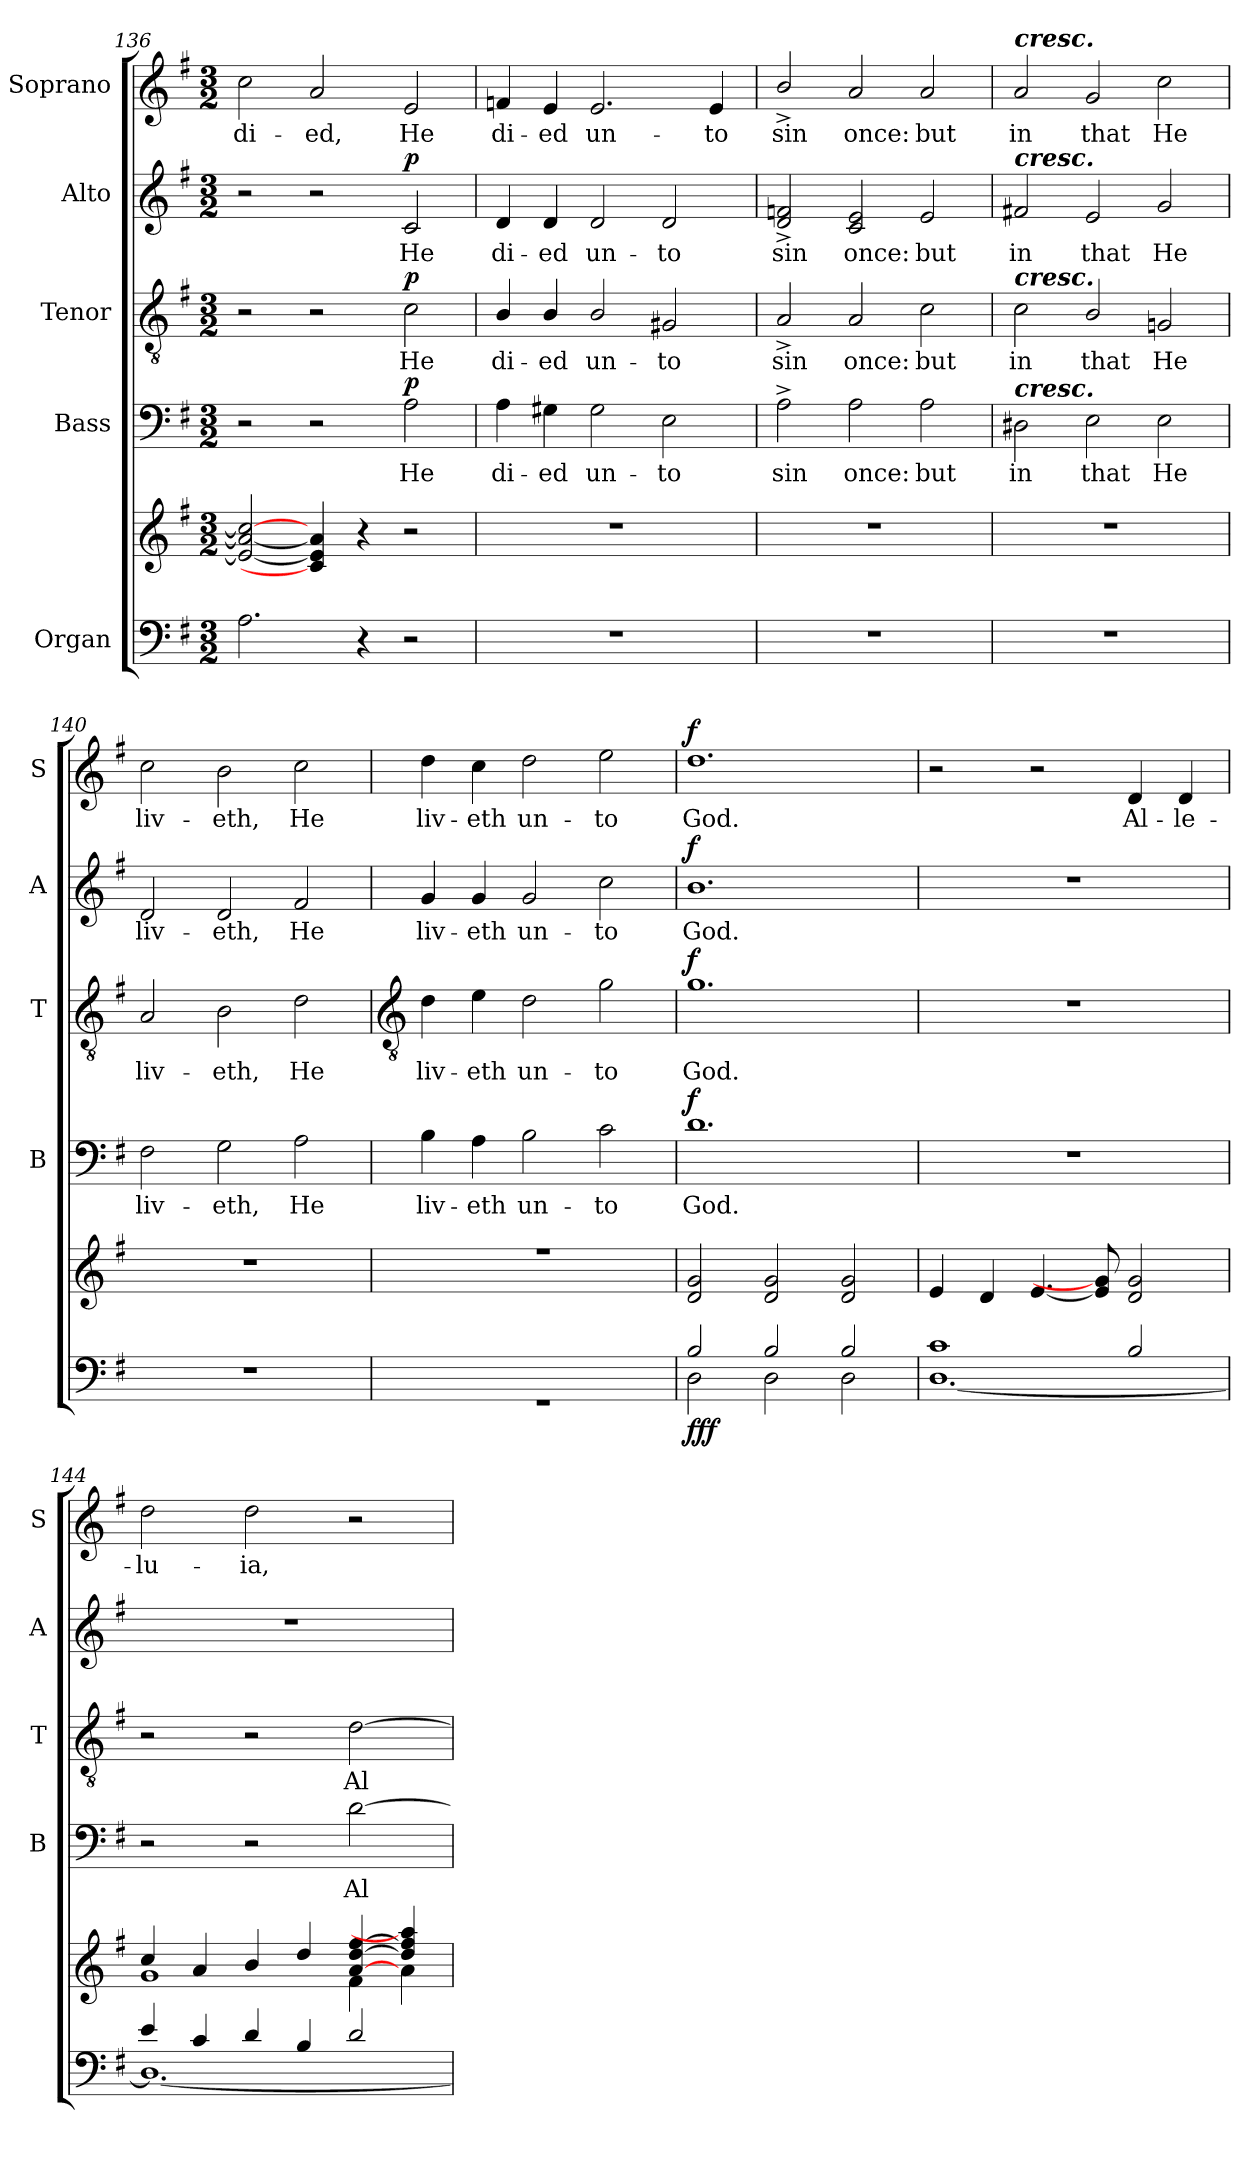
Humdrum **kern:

**kern	**kern	**dynam	**kern	**text	**dynam	**kern	**text	**dynam	**kern	**text	**dynam	**kern	**text	**dynam
*part5	*part5	*part5	*part4	*part4	*part4	*part3	*part3	*part3	*part2	*part2	*part2	*part1	*part1	*part1
*staff6	*staff5	*staff5/6	*staff4	*staff4	*staff4	*staff3	*staff3	*staff3	*staff2	*staff2	*staff2	*staff1	*staff1	*staff1
*I"Organ	*	*	*I"Bass	*	*	*I"Tenor	*	*	*I"Alto	*	*	*I"Soprano	*	*
*	*	*	*I'B	*	*	*I'T	*	*	*I'A	*	*	*I'S	*	*
*clefF4	*clefG2	*	*clefF4	*	*	*clefGv2	*	*	*clefG2	*	*	*clefG2	*	*
*k[f#]	*k[f#]	*	*k[f#]	*	*	*k[f#]	*	*	*k[f#]	*	*	*k[f#]	*	*
*G:	*G:	*	*G:	*	*	*G:	*	*	*G:	*	*	*G:	*	*
*M3/2	*M3/2	*	*M3/2	*	*	*M3/2	*	*	*M3/2	*	*	*M3/2	*	*
=136	=136	=136	=136	=136	=136	=136	=136	=136	=136	=136	=136	=136	=136	=136
!	!	!	!	!	!	!	!	!	!	!	!	!	!LO:LY:b	!
2.A	2e_ 2a_ 2cc_	.	2r	.	.	2r	.	.	2r	.	.	2cc	di-	.
!	!	!	!	!	!	!	!	!	!	!	!	!	!LO:LY:b	!
.	4c] 4e] 4a]	.	2r	.	.	2r	.	.	2r	.	.	2a	-ed,	.
4r	4r	.	.	.	.	.	.	.	.	.	.	.	.	.
!	!	!	!	!LO:LY:b	!LO:DY:b	!	!LO:LY:b	!LO:DY:b	!	!LO:LY:b	!LO:DY:b	!	!LO:LY:b	!
2r	2r	.	2A	He	p	2c	He	p	2c	He	p	2e	He	.
=137	=137	=137	=137	=137	=137	=137	=137	=137	=137	=137	=137	=137	=137	=137
!LO:N:vis=1	!LO:N:vis=1	!	!	!LO:LY:b	!	!	!LO:LY:b	!	!	!LO:LY:b	!	!	!LO:LY:b	!
1.r	1.r	.	4A	di-	.	4B/	di-	.	4d	di-	.	4fn	di-	.
!	!	!	!	!LO:LY:b	!	!	!LO:LY:b	!	!	!LO:LY:b	!	!	!LO:LY:b	!
.	.	.	4G#X	-ed	.	4B/	-ed	.	4d	-ed	.	4e	-ed	.
!	!	!	!	!LO:LY:b	!	!	!LO:LY:b	!	!	!LO:LY:b	!	!	!LO:LY:b	!
.	.	.	2G#	un-	.	2B/	un-	.	2d	un-	.	2.e	un-	.
!	!	!	!	!LO:LY:b	!	!	!LO:LY:b	!	!	!LO:LY:b	!	!	!	!
.	.	.	2E	-to	.	2G#X	-to	.	2d	-to	.	.	.	.
!	!	!	!	!	!	!	!	!	!	!	!	!	!LO:LY:b	!
.	.	.	.	.	.	.	.	.	.	.	.	4e	-to	.
=138	=138	=138	=138	=138	=138	=138	=138	=138	=138	=138	=138	=138	=138	=138
!LO:N:vis=1	!LO:N:vis=1	!	!	!LO:LY:b	!	!	!LO:LY:b	!	!	!LO:LY:b	!	!	!LO:LY:b	!
1.r	1.r	.	2A^\	sin	.	2A^/	sin	.	2d/^ 2fn/^	sin	.	2b^/	sin	.
!	!	!	!	!LO:LY:b	!	!	!LO:LY:b	!	!	!LO:LY:b	!	!	!LO:LY:b	!
.	.	.	2A	once:	.	2A	once:	.	2c 2e	once:	.	2a	once:	.
!	!	!	!	!LO:LY:b	!	!	!LO:LY:b	!	!	!LO:LY:b	!	!	!LO:LY:b	!
.	.	.	2A	but	.	2c	but	.	2e	but	.	2a	but	.
=139	=139	=139	=139	=139	=139	=139	=139	=139	=139	=139	=139	=139	=139	=139
!	!	!	!	!	!	!	!	!	!	!	!	!LO:TX:a:Bi:t=cresc.	!	!
!	!	!	!	!	!	!	!	!	!LO:TX:a:Bi:t=cresc.	!	!	!	!	!
!	!	!	!	!	!	!LO:TX:a:Bi:t=cresc.	!	!	!	!	!	!	!	!
!	!	!	!LO:TX:a:Bi:t=cresc.	!	!	!	!	!	!	!	!	!	!	!
!LO:N:vis=1	!LO:N:vis=1	!	!	!LO:LY:b	!	!	!LO:LY:b	!	!	!LO:LY:b	!	!	!LO:LY:b	!
1.r	1.r	.	2D#X	in	.	2c	in	.	2f#X	in	.	2a	in	.
!	!	!	!	!LO:LY:b	!	!	!LO:LY:b	!	!	!LO:LY:b	!	!	!LO:LY:b	!
.	.	.	2E	that	.	2B/	that	.	2e	that	.	2g	that	.
!	!	!	!	!LO:LY:b	!	!	!LO:LY:b	!	!	!LO:LY:b	!	!	!LO:LY:b	!
.	.	.	2E	He	.	2Gn	He	.	2g	He	.	2cc	He	.
=140	=140	=140	=140	=140	=140	=140	=140	=140	=140	=140	=140	=140	=140	=140
!LO:N:vis=1	!LO:N:vis=1	!	!	!LO:LY:b	!	!	!LO:LY:b	!	!	!LO:LY:b	!	!	!LO:LY:b	!
1.r	1.r	.	2F#	liv-	.	2A	liv-	.	2d	liv-	.	2cc	liv-	.
!	!	!	!	!LO:LY:b	!	!	!LO:LY:b	!	!	!LO:LY:b	!	!	!LO:LY:b	!
.	.	.	2G	-eth,	.	2B	-eth,	.	2d	-eth,	.	2b	-eth,	.
!	!	!	!	!LO:LY:b	!	!	!LO:LY:b	!	!	!LO:LY:b	!	!	!LO:LY:b	!
.	.	.	2A	He	.	2d	He	.	2f#	He	.	2cc	He	.
!!LO:LB:g=z
=141	=141	=141	=141	=141	=141	=141	=141	=141	=141	=141	=141	=141	=141	=141
*	*	*	*	*	*	*clefGv2	*	*	*	*	*	*	*	*
*^	*^	*	*	*	*	*	*	*	*	*	*	*	*	*
!	!LO:N:vis=1	!LO:N:vis=1	!LO:N:vis=1	!	!	!LO:LY:b	!	!	!LO:LY:b	!	!	!LO:LY:b	!	!	!LO:LY:b	!
1.ryy	1.r	1.r	1.ryy	.	4B	liv-	.	4d	liv-	.	4g	liv-	.	4dd	liv-	.
!	!	!	!	!	!	!LO:LY:b	!	!	!LO:LY:b	!	!	!LO:LY:b	!	!	!LO:LY:b	!
.	.	.	.	.	4A	-eth	.	4e	-eth	.	4g	-eth	.	4cc	-eth	.
!	!	!	!	!	!	!LO:LY:b	!	!	!LO:LY:b	!	!	!LO:LY:b	!	!	!LO:LY:b	!
.	.	.	.	.	2B	un-	.	2d	un-	.	2g	un-	.	2dd	un-	.
!	!	!	!	!	!	!LO:LY:b	!	!	!LO:LY:b	!	!	!LO:LY:b	!	!	!LO:LY:b	!
.	.	.	.	.	2c	-to	.	2g	-to	.	2cc	-to	.	2ee	-to	.
=142	=142	=142	=142	=142	=142	=142	=142	=142	=142	=142	=142	=142	=142	=142	=142	=142
!	!	!	!LO:N:vis=1	!LO:DY:b=2	!	!LO:LY:b	!	!	!LO:LY:b	!	!	!LO:LY:b	!	!	!LO:LY:b	!
!	!	!	!	!LO:DY:n=1:b=2	!	!	!	!	!	!	!	!	!	!	!	!
!	!	!	!	!LO:DY:n=2:b	!	!	!LO:DY:b	!	!	!LO:DY:b	!	!	!LO:DY:b	!	!	!LO:DY:b
2B/	2D\	2d/ 2g/	1.ryy	f f f	1.d	God.	f	1.g	God.	f	1.b	God.	f	1.dd	God.	f
2B/	2D\	2d/ 2g/	.	.	.	.	.	.	.	.	.	.	.	.	.	.
2B/	2D\	2d/ 2g/	.	.	.	.	.	.	.	.	.	.	.	.	.	.
=143	=143	=143	=143	=143	=143	=143	=143	=143	=143	=143	=143	=143	=143	=143	=143	=143
!	!	!	!	!	!LO:N:vis=1	!	!	!LO:N:vis=1	!	!	!LO:N:vis=1	!	!	!	!	!
1c/	[1.D\	4e/	1ryy	.	1.r	.	.	1.r	.	.	1.r	.	.	2r	.	.
.	.	4d/	.	.	.	.	.	.	.	.	.	.	.	.	.	.
.	.	[4.e/	.	.	.	.	.	.	.	.	.	.	.	2r	.	.
.	.	8e/] 8g/]	.	.	.	.	.	.	.	.	.	.	.	.	.	.
!	!	!	!	!	!	!	!	!	!	!	!	!	!	!	!LO:LY:b	!
2B/	.	2d/ 2g/	4ryy	.	.	.	.	.	.	.	.	.	.	4d	Al-	.
!	!	!	!	!	!	!	!	!	!	!	!	!	!	!	!LO:LY:b	!
.	.	.	4ryy	.	.	.	.	.	.	.	.	.	.	4d	-le-	.
=144	=144	=144	=144	=144	=144	=144	=144	=144	=144	=144	=144	=144	=144	=144	=144	=144
!	!	!	!	!	!	!	!	!	!	!	!LO:N:vis=1	!	!	!	!LO:LY:b	!
4e/	1.D\_	4cc/	1g\	.	2r	.	.	2r	.	.	1.r	.	.	2dd	-lu-	.
4c/	.	4a/	.	.	.	.	.	.	.	.	.	.	.	.	.	.
!	!	!	!	!	!	!	!	!	!	!	!	!	!	!	!LO:LY:b	!
4d/	.	4b/	.	.	2r	.	.	2r	.	.	.	.	.	2dd	-ia,	.
4B/	.	4dd/	.	.	.	.	.	.	.	.	.	.	.	.	.	.
!	!	!	!	!	!	!LO:LY:b	!	!	!LO:LY:b	!	!	!	!	!	!	!
2d/	.	[4a/ [4dd/ [4ff#/	4f#\	.	[2d	Al-	.	[2d	Al-	.	.	.	.	2r	.	.
.	.	4dd/] 4ff#/] 4aa/]	4a\	.	.	.	.	.	.	.	.	.	.	.	.	.
*v	*v	*	*	*	*	*	*	*	*	*	*	*	*	*	*	*
*	*v	*v	*	*	*	*	*	*	*	*	*	*	*	*	*
=	=	=	=	=	=	=	=	=	=	=	=	=	=	=
*-	*-	*-	*-	*-	*-	*-	*-	*-	*-	*-	*-	*-	*-	*-
